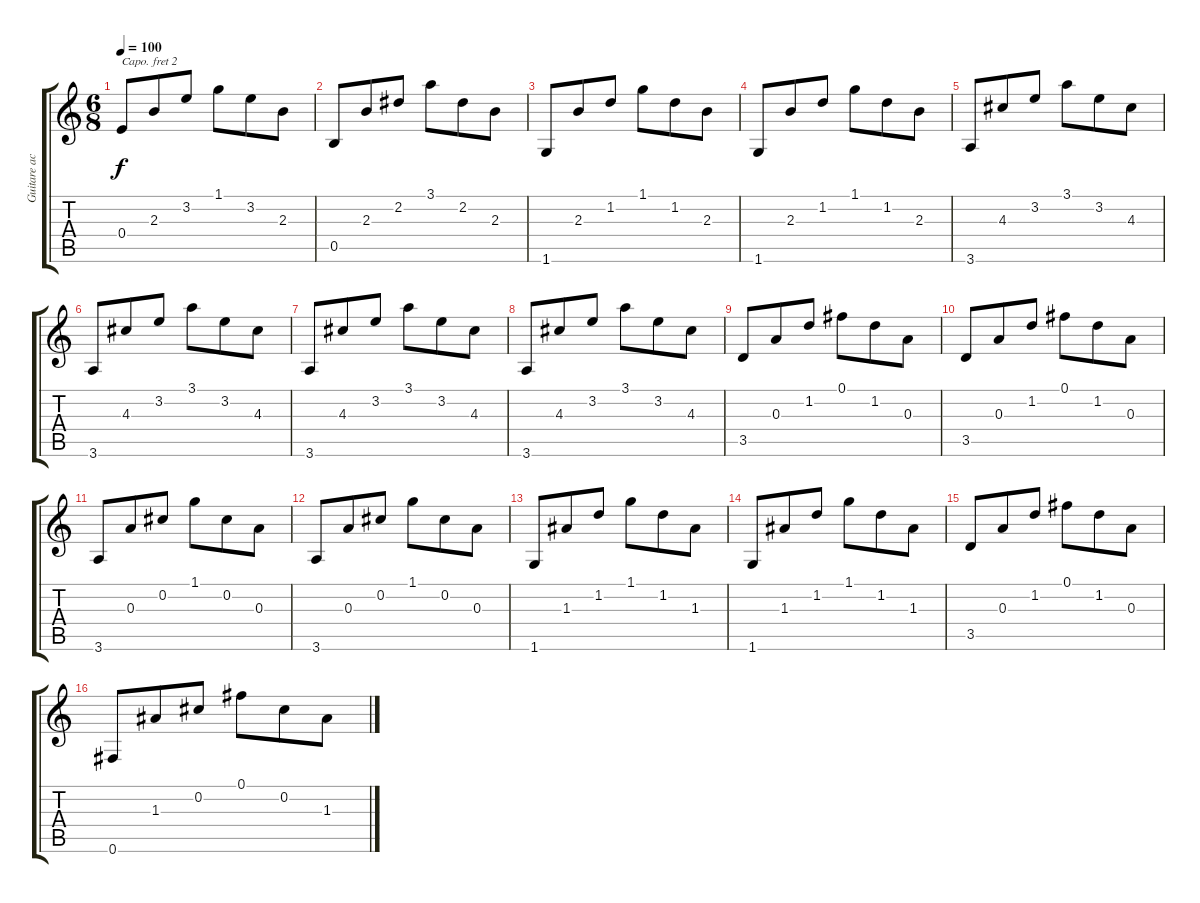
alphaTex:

\track ("Guitare accoustique" "Guitare ac") {instrument acousticguitarsteel}
\staff {score tabs}
\capo 2
\tuning (E4 B3 G3 D3 A2 E2) {hide}
\ts (6 8)
\tempo 100
\clef g2
\ks c
0.4.8{dy f} 2.3.8 3.2.8 1.1.8 3.2.8 2.3.8 |
0.5.8 2.3.8 2.2.8 3.1.8 2.2.8 2.3.8 |
1.6.8 2.3.8 1.2.8 1.1.8 1.2.8 2.3.8 |
1.6.8 2.3.8 1.2.8 1.1.8 1.2.8 2.3.8 |
3.6.8 4.3.8 3.2.8 3.1.8 3.2.8 4.3.8 |
3.6.8 4.3.8 3.2.8 3.1.8 3.2.8 4.3.8 |
3.6.8 4.3.8 3.2.8 3.1.8 3.2.8 4.3.8 |
3.6.8 4.3.8 3.2.8 3.1.8 3.2.8 4.3.8 |
3.5.8 0.3.8 1.2.8 0.1.8 1.2.8 0.3.8 |
3.5.8 0.3.8 1.2.8 0.1.8 1.2.8 0.3.8 |
3.6.8 0.3.8 0.2.8 1.1.8 0.2.8 0.3.8 |
3.6.8 0.3.8 0.2.8 1.1.8 0.2.8 0.3.8 |
1.6.8 1.3.8 1.2.8 1.1.8 1.2.8 1.3.8 |
1.6.8 1.3.8 1.2.8 1.1.8 1.2.8 1.3.8 |
3.5.8 0.3.8 1.2.8 0.1.8 1.2.8 0.3.8 |
0.6.8 1.3.8 0.2.8 0.1.8 0.2.8 1.3.8
